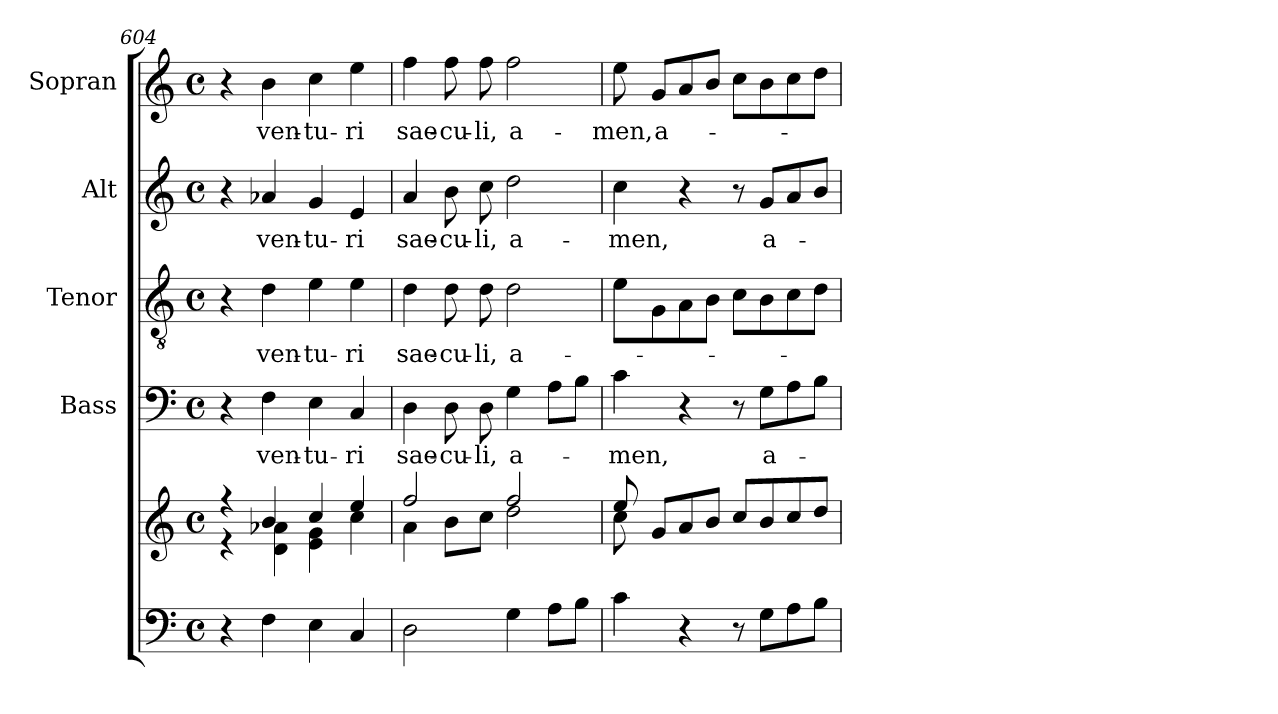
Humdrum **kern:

**kern	**kern	**kern	**text	**kern	**text	**kern	**text	**kern	**text
*part5	*part5	*part4	*part4	*part3	*part3	*part2	*part2	*part1	*part1
*staff6	*staff5	*staff4	*staff4	*staff3	*staff3	*staff2	*staff2	*staff1	*staff1
*	*	*I"Bass	*	*I"Tenor	*	*I"Alt	*	*I"Sopran	*
*	*	*I'B.	*	*I'T.	*	*I'A.	*	*I'S.	*
*clefF4	*clefG2	*clefF4	*	*clefGv2	*	*clefG2	*	*clefG2	*
*k[]	*k[]	*k[]	*	*k[]	*	*k[]	*	*k[]	*
*C:	*C:	*C:	*	*C:	*	*C:	*	*C:	*
*M4/4	*M4/4	*M4/4	*	*M4/4	*	*M4/4	*	*M4/4	*
*met(c)	*met(c)	*met(c)	*	*met(c)	*	*met(c)	*	*met(c)	*
=604	=604	=604	=604	=604	=604	=604	=604	=604	=604
*	*^	*	*	*	*	*	*	*	*
4r	4r	4r	4r	.	4r	.	4r	.	4r	.
!	!	!	!	!LO:LY:b	!	!LO:LY:b	!	!LO:LY:b	!	!LO:LY:b
4F\	4b/	4d\ 4a-X\	4F\	ven-	4d\	ven-	4a-X/	ven-	4b\	ven-
!	!	!	!	!LO:LY:b	!	!LO:LY:b	!	!LO:LY:b	!	!LO:LY:b
4E\	4cc/	4e\ 4g\	4E\	-tu-	4e\	-tu-	4g/	-tu-	4cc\	-tu-
!	!	!	!	!LO:LY:b	!	!LO:LY:b	!	!LO:LY:b	!	!LO:LY:b
4C/	4ee/	4cc\	4C/	-ri	4e\	-ri	4e/	-ri	4ee\	-ri
=605	=605	=605	=605	=605	=605	=605	=605	=605	=605	=605
!	!	!	!	!LO:LY:b	!	!LO:LY:b	!	!LO:LY:b	!	!LO:LY:b
2D\	2ff/	4a\	4D\	sae-	4d\	sae-	4a/	sae-	4ff\	sae-
!	!	!	!	!LO:LY:b	!	!LO:LY:b	!	!LO:LY:b	!	!LO:LY:b
.	.	8b\L	8D\	-cu-	8d\	-cu-	8b\	-cu-	8ff\	-cu-
!	!	!	!	!LO:LY:b	!	!LO:LY:b	!	!LO:LY:b	!	!LO:LY:b
.	.	8cc\J	8D\	-li,	8d\	-li,	8cc\	-li,	8ff\	-li,
!	!	!	!	!LO:LY:b	!	!LO:LY:b	!	!LO:LY:b	!	!LO:LY:b
4G\	2ff/	2dd\	4G\	a-	2d\	a-	2dd\	a-	2ff\	a-
8A\L	.	.	8A\L	.	.	.	.	.	.	.
8B\J	.	.	8B\J	.	.	.	.	.	.	.
!!LO:LB:g=z
=606	=606	=606	=606	=606	=606	=606	=606	=606	=606	=606
!	!	!	!	!LO:LY:b	!	!	!	!LO:LY:b	!	!LO:LY:b
4c\	8ee/	8cc\	4c\	-men,	8e\L	.	4cc\	-men,	8ee\	-men,
!	!	!	!	!	!	!	!	!	!	!LO:LY:b
.	8g/L	8ryy	.	.	8G\	.	.	.	8g/L	a-
4r	8a/	4ryy	4r	.	8A\	.	4r	.	8a/	.
.	8b/J	.	.	.	8B\J	.	.	.	8b/J	.
8r	8cc/L	2ryy	8r	.	8c\L	.	8r	.	8cc\L	.
!	!	!	!	!LO:LY:b	!	!	!	!LO:LY:b	!	!
8G\L	8b/	.	8G\L	a-	8B\	.	8g/L	a-	8b\	.
8A\	8cc/	.	8A\	.	8c\	.	8a/	.	8cc\	.
8B\J	8dd/J	.	8B\J	.	8d\J	.	8b/J	.	8dd\J	.
*	*v	*v	*	*	*	*	*	*	*	*
=	=	=	=	=	=	=	=	=	=
*-	*-	*-	*-	*-	*-	*-	*-	*-	*-
